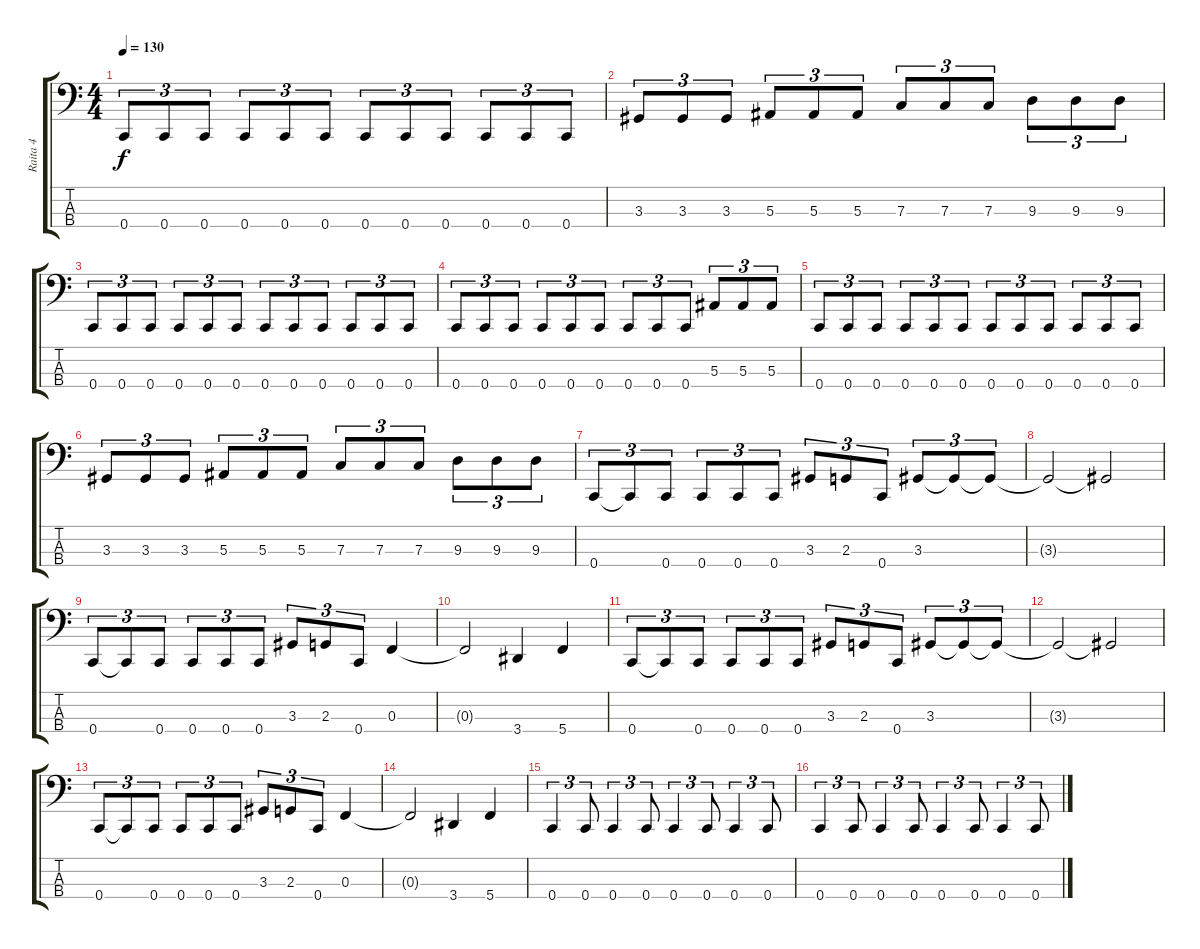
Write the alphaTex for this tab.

\track ("Raita 4" "Raita 4") {instrument electricbasspick}
\staff {score tabs}
\tuning (Eb2 Bb1 F1 C1) {hide}
\ts (4 4)
\tempo 130
\clef f4
\ks c
0.4.8{tu (3 2) dy f} 0.4.8{tu (3 2)} 0.4.8{tu (3 2)} 0.4.8{tu (3 2)} 0.4.8{tu (3 2)} 0.4.8{tu (3 2)} 0.4.8{tu (3 2)} 0.4.8{tu (3 2)} 0.4.8{tu (3 2)} 0.4.8{tu (3 2)} 0.4.8{tu (3 2)} 0.4.8{tu (3 2)} |
3.3.8{tu (3 2)} 3.3.8{tu (3 2)} 3.3.8{tu (3 2)} 5.3.8{tu (3 2)} 5.3.8{tu (3 2)} 5.3.8{tu (3 2)} 7.3.8{tu (3 2)} 7.3.8{tu (3 2)} 7.3.8{tu (3 2)} 9.3.8{tu (3 2)} 9.3.8{tu (3 2)} 9.3.8{tu (3 2)} |
0.4.8{tu (3 2)} 0.4.8{tu (3 2)} 0.4.8{tu (3 2)} 0.4.8{tu (3 2)} 0.4.8{tu (3 2)} 0.4.8{tu (3 2)} 0.4.8{tu (3 2)} 0.4.8{tu (3 2)} 0.4.8{tu (3 2)} 0.4.8{tu (3 2)} 0.4.8{tu (3 2)} 0.4.8{tu (3 2)} |
0.4.8{tu (3 2)} 0.4.8{tu (3 2)} 0.4.8{tu (3 2)} 0.4.8{tu (3 2)} 0.4.8{tu (3 2)} 0.4.8{tu (3 2)} 0.4.8{tu (3 2)} 0.4.8{tu (3 2)} 0.4.8{tu (3 2)} 5.3.8{tu (3 2)} 5.3.8{tu (3 2)} 5.3.8{tu (3 2)} |
0.4.8{tu (3 2)} 0.4.8{tu (3 2)} 0.4.8{tu (3 2)} 0.4.8{tu (3 2)} 0.4.8{tu (3 2)} 0.4.8{tu (3 2)} 0.4.8{tu (3 2)} 0.4.8{tu (3 2)} 0.4.8{tu (3 2)} 0.4.8{tu (3 2)} 0.4.8{tu (3 2)} 0.4.8{tu (3 2)} |
3.3.8{tu (3 2)} 3.3.8{tu (3 2)} 3.3.8{tu (3 2)} 5.3.8{tu (3 2)} 5.3.8{tu (3 2)} 5.3.8{tu (3 2)} 7.3.8{tu (3 2)} 7.3.8{tu (3 2)} 7.3.8{tu (3 2)} 9.3.8{tu (3 2)} 9.3.8{tu (3 2)} 9.3.8{tu (3 2)} |
0.4.8{tu (3 2)} 0.4{t}.8{tu (3 2)} 0.4.8{tu (3 2)} 0.4.8{tu (3 2)} 0.4.8{tu (3 2)} 0.4.8{tu (3 2)} 3.3.8{tu (3 2)} 2.3.8{tu (3 2)} 0.4.8{tu (3 2)} 3.3.8{tu (3 2)} 3.3{t}.8{tu (3 2)} 3.3{t}.8{tu (3 2)} |
3.3{t}.2 3.3{t}.2 |
0.4.8{tu (3 2)} 0.4{t}.8{tu (3 2)} 0.4.8{tu (3 2)} 0.4.8{tu (3 2)} 0.4.8{tu (3 2)} 0.4.8{tu (3 2)} 3.3.8{tu (3 2)} 2.3.8{tu (3 2)} 0.4.8{tu (3 2)} 0.3.4 |
0.3{t}.2 3.4.4 5.4.4 |
0.4.8{tu (3 2)} 0.4{t}.8{tu (3 2)} 0.4.8{tu (3 2)} 0.4.8{tu (3 2)} 0.4.8{tu (3 2)} 0.4.8{tu (3 2)} 3.3.8{tu (3 2)} 2.3.8{tu (3 2)} 0.4.8{tu (3 2)} 3.3.8{tu (3 2)} 3.3{t}.8{tu (3 2)} 3.3{t}.8{tu (3 2)} |
3.3{t}.2 3.3{t}.2 |
0.4.8{tu (3 2)} 0.4{t}.8{tu (3 2)} 0.4.8{tu (3 2)} 0.4.8{tu (3 2)} 0.4.8{tu (3 2)} 0.4.8{tu (3 2)} 3.3.8{tu (3 2)} 2.3.8{tu (3 2)} 0.4.8{tu (3 2)} 0.3.4 |
0.3{t}.2 3.4.4 5.4.4 |
0.4.4{tu (3 2)} 0.4.8{tu (3 2)} 0.4.4{tu (3 2)} 0.4.8{tu (3 2)} 0.4.4{tu (3 2)} 0.4.8{tu (3 2)} 0.4.4{tu (3 2)} 0.4.8{tu (3 2)} |
0.4.4{tu (3 2)} 0.4.8{tu (3 2)} 0.4.4{tu (3 2)} 0.4.8{tu (3 2)} 0.4.4{tu (3 2)} 0.4.8{tu (3 2)} 0.4.4{tu (3 2)} 0.4.8{tu (3 2)}
